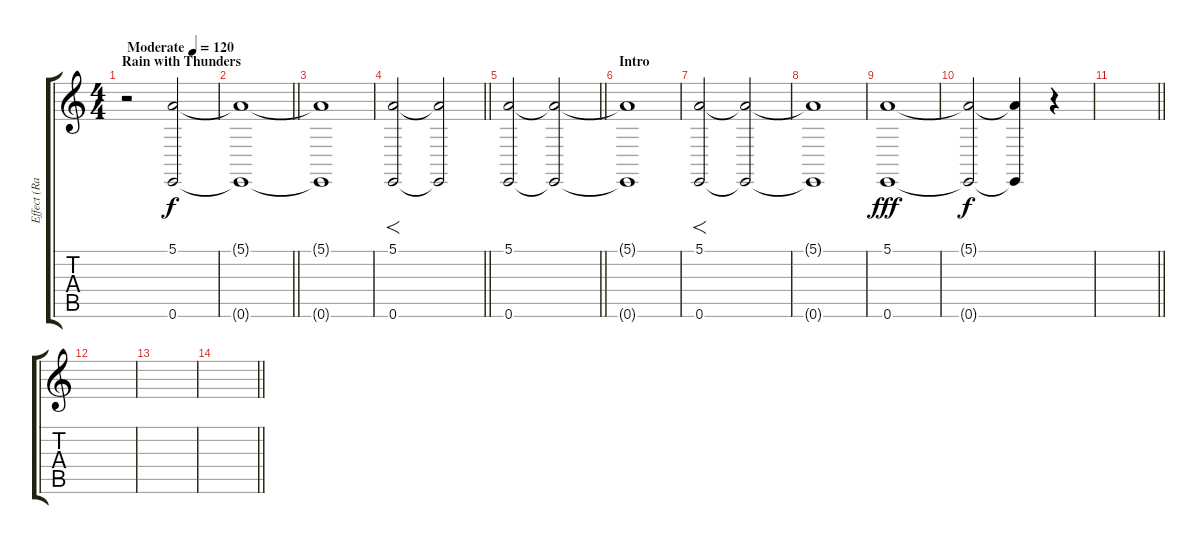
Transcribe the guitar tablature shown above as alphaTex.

\track ("Effect (Rain)" "Effect (Ra") {instrument seashore}
\staff {score tabs}
\tuning (E4 B3 G3 D3 A2 E2) {hide}
\ts (4 4)
\section ("" "Rain with Thunders")
\tempo (120 "Moderate")
\clef g2
\ks c
r.2{dy f instrument seashore} (5.1 0.6).2 |
\barLineRight lightlight
(5.1{t} 0.6{t}).1 |
(5.1{t} 0.6{t}).1 |
\barLineRight lightlight
(5.1 0.6).2{f} (5.1{t} 0.6{t}).2 |
\barLineRight lightlight
(5.1 0.6).2 (5.1{t} 0.6{t}).2 |
\section ("" "Intro ")
(5.1{t} 0.6{t}).1 |
(5.1 0.6).2{f} (5.1{t} 0.6{t}).2 |
(5.1{t} 0.6{t}).1 |
(5.1 0.6).1{dy fff} |
(5.1{t} 0.6{t}).2{dy f} (5.1{t} 0.6{t}).4 r.4 |
\barLineRight lightlight
|
|
|
\barLineRight lightlight
